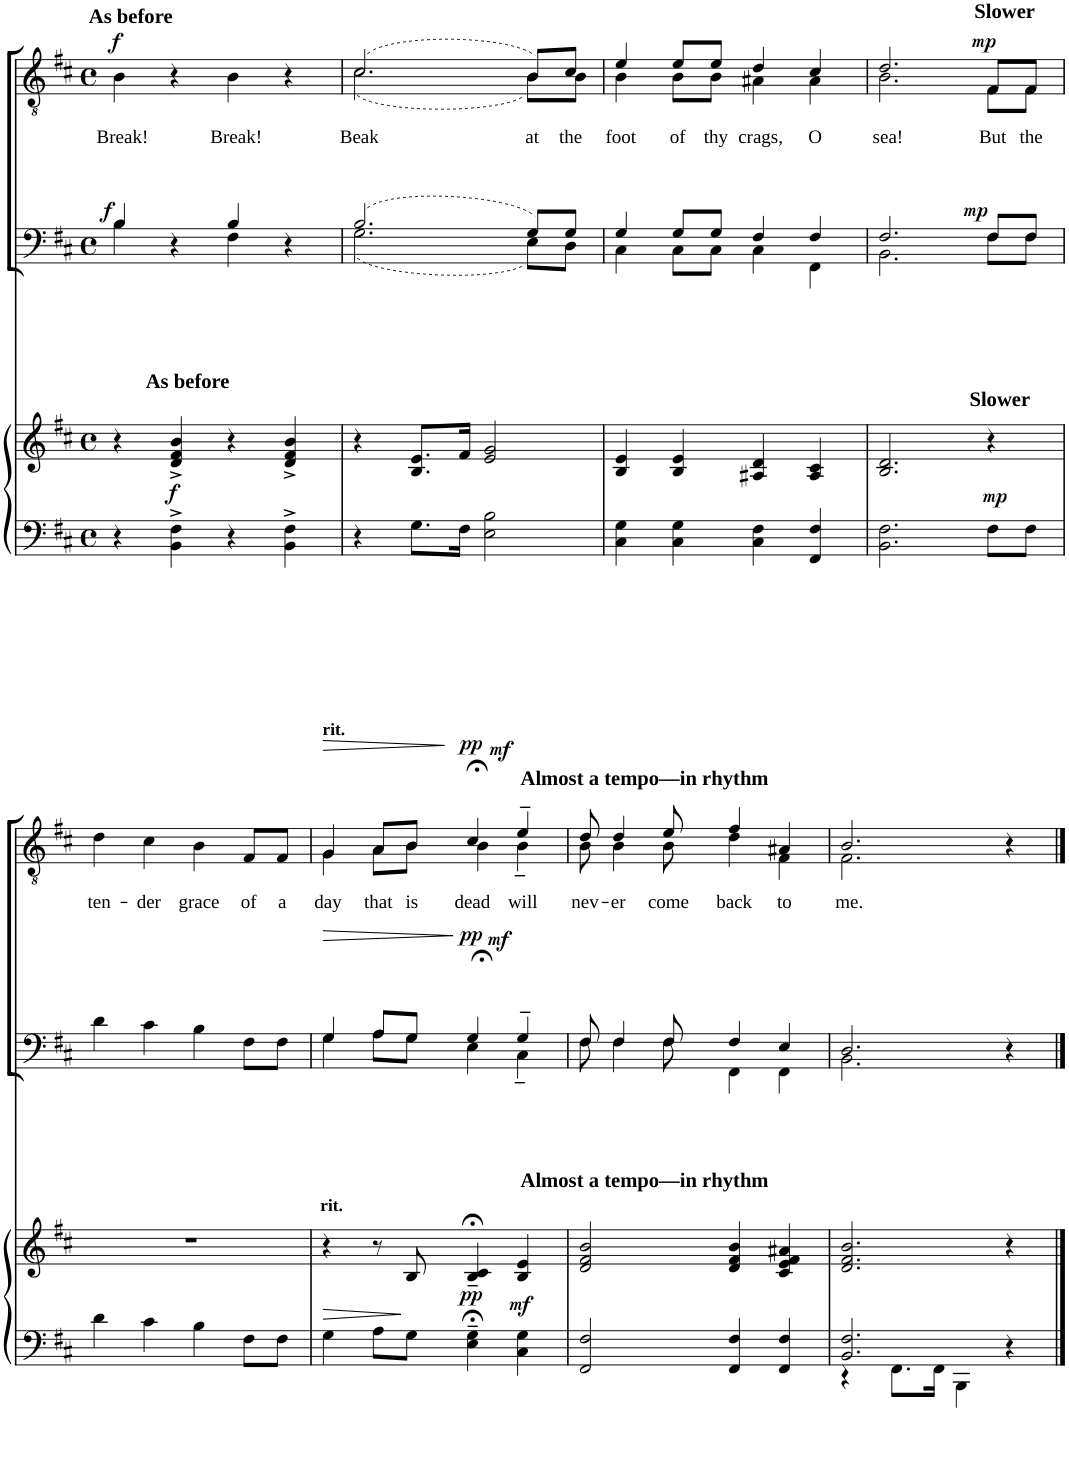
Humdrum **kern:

**kern	**kern	**dynam	**kern	**dynam	**kern	**text	**dynam
*part3	*part3	*part3	*part2	*part2	*part1	*part1	*part1
*staff4	*staff3	*staff3/4	*staff2	*staff2	*staff1	*staff1	*staff1
*I"Piano 5	*	*	*I"Piano 3	*	*I"Piano 2	*	*
*I'Pno	*	*	*I'Pno	*	*I'Pno	*	*
!!LO:PB:g=z
*clefF4	*clefG2	*	*clefF4	*	*clefGv2	*	*
*k[f#c#]	*k[f#c#]	*	*k[f#c#]	*	*k[f#c#]	*	*
*M4/4	*M4/4	*	*M4/4	*	*M4/4	*	*
*met(c)	*met(c)	*	*met(c)	*	*met(c)	*	*
=39	=39	=39	=39	=39	=39	=39	=39
*	*	*	*^	*	*	*	*
!	!	!	!	!	!	!LO:TX:a:B:t=As before	!	!
!	!	!	!	!	!LO:DY:a	!	!LO:LY:b	!LO:DY:a
4r	4r	.	4B/	4B\	f	4B\	Break!	f
!	!LO:TX:a:B:t=As before	!	!	!	!	!	!	!
!	!	!LO:DY:b	!	!	!	!	!	!
4BB\^ 4F#\^	4d/^ 4f#/^ 4b/^	f	4r	4ryy	.	4r	.	.
!	!	!	!	!	!	!	!LO:LY:b	!
4r	4r	.	4B/	4F#\	.	4B\	Break!	.
4BB\^ 4F#\^	4d/^ 4f#/^ 4b/^	.	4r	4ryy	.	4r	.	.
=40	=40	=40	=40	=40	=40	=40	=40	=40
!	!	!	!	!	!	!	!LO:LY:b	!
*	*	*	*	*	*	*^	*	*
4r	4r	.	(2.B/	(2.G\	.	(2.c#/	(2.c#\	Beak	.
8.G\L	8.B/ 8.e/L	.	.	.	.	.	.	.	.
16F#\Jk	16f#/Jk	.	.	.	.	.	.	.	.
2E\ 2B\	2e/ 2g/	.	.	.	.	.	.	.	.
!	!	!	!	!	!	!	!	!LO:LY:b	!
.	.	.	8G/L)	8E\L)	.	8B/L)	8B\L)	at	.
!	!	!	!	!	!	!	!	!LO:LY:b	!
.	.	.	8G/J	8D\J	.	8c#/J	8B\J	the	.
=41	=41	=41	=41	=41	=41	=41	=41	=41	=41
!	!	!	!	!	!	!	!	!LO:LY:b	!
4C#\ 4G\	4B/ 4e/	.	4G/	4C#\	.	4e/	4B\	foot	.
!	!	!	!	!	!	!	!	!LO:LY:b	!
4C#\ 4G\	4B/ 4e/	.	8G/L	8C#\L	.	8e/L	8B\L	of	.
!	!	!	!	!	!	!	!	!LO:LY:b	!
.	.	.	8G/J	8C#\J	.	8e/J	8B\J	thy	.
!	!	!	!	!	!	!	!	!LO:LY:b	!
4C#\ 4F#\	4A#X/ 4d/	.	4F#/	4C#\	.	4d/	4A#X\	crags,	.
!	!	!	!	!	!	!	!	!LO:LY:b	!
4FF#/ 4F#/	4A#/ 4c#/	.	4F#/	4FF#\	.	4c#/	4A#\	O	.
=42	=42	=42	=42	=42	=42	=42	=42	=42	=42
!	!	!	!	!	!	!	!	!LO:LY:b	!
2.BB\ 2.F#\	2.B/ 2.d/	.	2.F#/	2.BB\	.	2.d/	2.B\	sea!	.
!	!	!	!	!	!	!LO:TX:a:B:t=Slower	!	!	!
!	!LO:TX:a:B:t=Slower	!	!	!	!	!	!	!	!
!	!	!LO:DY:a=2	!	!	!LO:DY:a	!	!	!LO:LY:b	!LO:DY:a
8F#\L	4r	mp	8F#/L	8F#\L	mp	8F#/L	8F#\L	But	mp
!	!	!	!	!	!	!	!	!LO:LY:b	!
8F#\J	.	.	8F#/J	8F#\J	.	8F#/J	8F#\J	the	.
!!LO:LB:g=z
=43	=43	=43	=43	=43	=43	=43	=43	=43	=43
!	!	!	!	!	!	!	!	!LO:LY:b	!
*	*	*	*v	*v	*	*	*	*	*
*	*	*	*	*	*v	*v	*	*
4d\	1r	.	4d\	.	4d\	ten-	.
!	!	!	!	!	!	!LO:LY:b	!
4c#\	.	.	4c#\	.	4c#\	-der	.
!	!	!	!	!	!	!LO:LY:b	!
4B\	.	.	4B\	.	4B\	grace	.
!	!	!	!	!	!	!LO:LY:b	!
8F#\L	.	.	8F#\L	.	8F#/L	of	.
!	!	!	!	!	!	!LO:LY:b	!
8F#\J	.	.	8F#\J	.	8F#/J	a	.
=44	=44	=44	=44	=44	=44	=44	=44
!	!	!	!	!	!LO:TX:a:B:t=rit.	!	!
!	!LO:TX:a:B:t=rit.	!	!	!	!	!	!
!	!	!	!	!LO:HP:b	!	!LO:LY:b	!LO:HP:b
*	*	*	*^	*	*^	*	*
4G\	4r	.	4G/	4G\	>	4G/	4G\	day	>
!	!	!	!	!	!	!	!	!LO:LY:b	!
8A\L	8r	.	8A/L	8A\L	.	8A/L	8A\L	that	.
!	!	!	!	!	!	!	!	!LO:LY:b	!
8G\J	8B/	.	8G/J	8G\J	.	8B/J	8B\J	is	.
!	!	!LO:DY:b	!	!	!LO:DY:n=1:a	!	!	!LO:LY:b	!LO:DY:n=1:a
4E\;<~ 4G\;<~	4B/;<~ 4c#/;<~	pp	4G;</	4E\	] pp	4c#;</	4B\	dead	] pp
!	!	!LO:DY:b	!	!	!LO:DY:n=2:a	!	!	!LO:LY:b	!LO:DY:n=2:a
4C#\ 4G\	4B/ 4e/	mf	4G~/	4C#~\	mf	4e~/	4B~\	will	mf
=45	=45	=45	=45	=45	=45	=45	=45	=45	=45
!	!	!	!	!	!	!LO:TX:a:B:t=Almost a tempo—in rhythm	!	!	!
!	!LO:TX:a:B:t=Almost a tempo—in rhythm	!	!	!	!	!	!	!	!
!	!	!	!	!	!	!	!	!LO:LY:b	!
2FF#/ 2F#/	2d/ 2f#/ 2b/	.	8F#/	8F#\	.	8d/	8B\	nev-	.
!	!	!	!	!	!	!	!	!LO:LY:b	!
.	.	.	4F#/	4F#\	.	4d/	4B\	-er	.
!	!	!	!	!	!	!	!	!LO:LY:b	!
.	.	.	8F#/	8F#\	.	8e/	8B\	come	.
!	!	!	!	!	!	!	!	!LO:LY:b	!
4FF#/ 4F#/	4d/ 4f#/ 4b/	.	4F#/	4FF#\	.	4f#/	4d\	back	.
!	!	!	!	!	!	!	!	!LO:LY:b	!
4FF#/ 4F#/	4c#/ 4e/ 4f#/ 4a#X/	.	4E/	4FF#\	.	4A#X/	4F#\	to	.
=46	=46	=46	=46	=46	=46	=46	=46	=46	=46
*^	*	*	*	*	*	*	*	*	*
!	!	!	!	!	!	!	!	!	!LO:LY:b	!
2.BB/ 2.F#/	4r	2.d/ 2.f#/ 2.b/	.	2.D/	2.BB\	.	2.B/	2.F#\	me.	.
.	8.FF#\L	.	.	.	.	.	.	.	.	.
.	16FF#\Jk	.	.	.	.	.	.	.	.	.
.	4BBB\	.	.	.	.	.	.	.	.	.
4r	4ryy	4r	.	4r	4ryy	.	4r	4ryy	.	.
*	*	*	*	*v	*v	*	*	*	*	*
*v	*v	*	*	*	*	*v	*v	*	*
==	==	==	==	==	==	==	==
*-	*-	*-	*-	*-	*-	*-	*-
